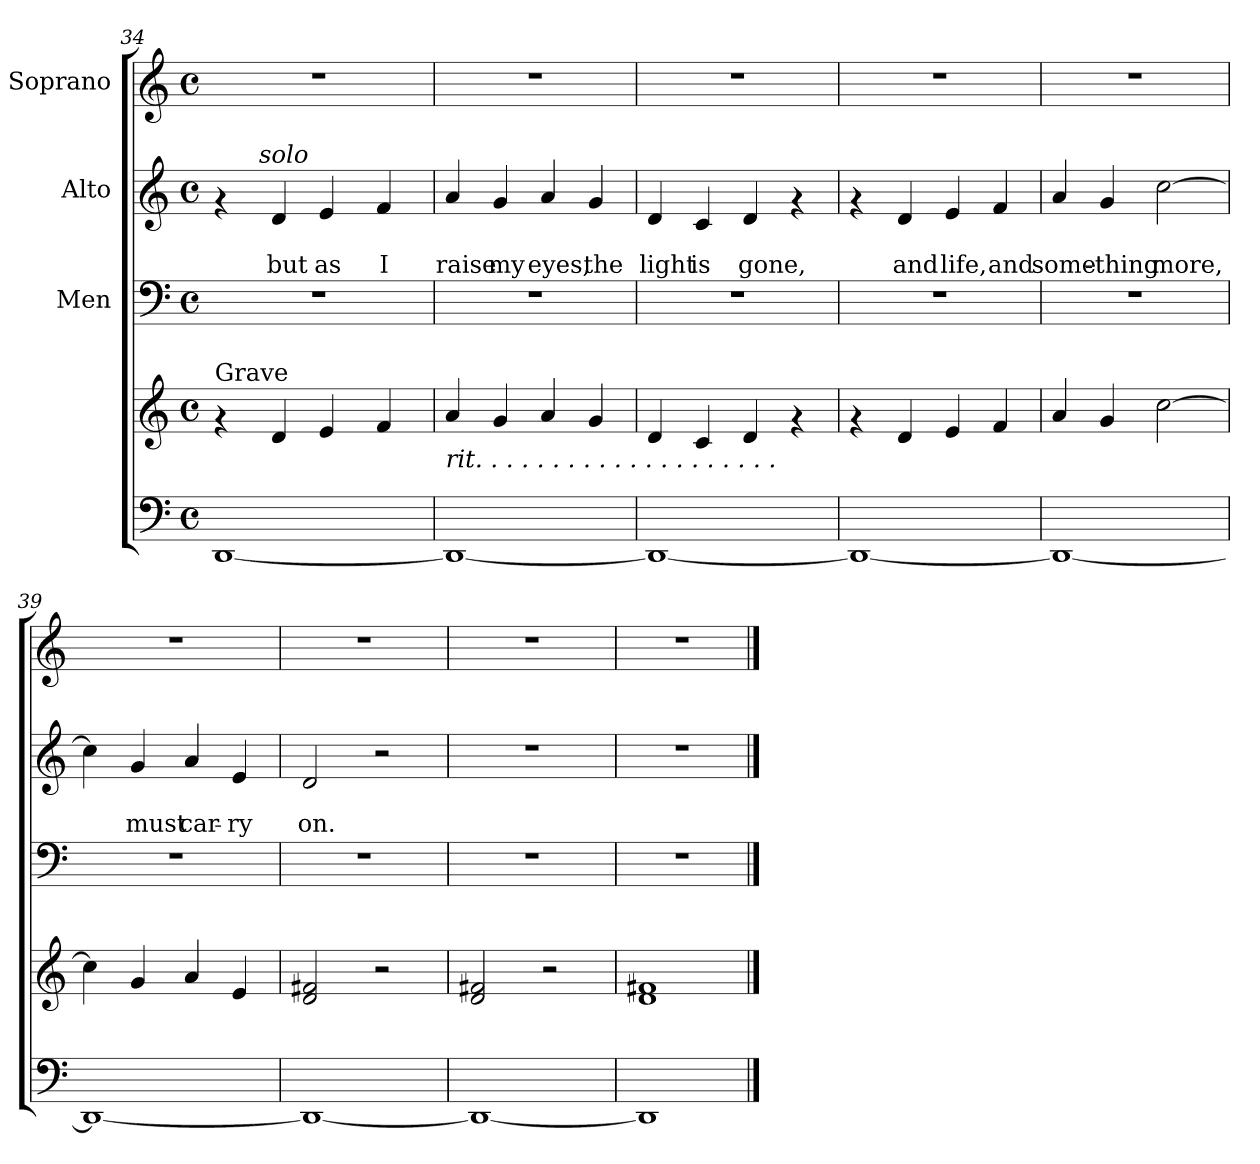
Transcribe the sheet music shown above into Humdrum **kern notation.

**kern	**kern	**kern	**kern	**text	**text	**kern
*part4	*part4	*part3	*part2	*part2	*part2	*part1
*staff5	*staff4	*staff3	*staff2	*staff2	*staff2	*staff1
*	*	*I"Men	*I"Alto	*	*	*I"Soprano
*clefF4	*clefG2	*clefF4	*clefG2	*	*	*clefG2
*k[]	*k[]	*k[]	*k[]	*	*	*k[]
*C:	*C:	*C:	*C:	*	*	*C:
*M4/4	*M4/4	*M4/4	*M4/4	*	*	*M4/4
*met(c)	*met(c)	*met(c)	*met(c)	*	*	*met(c)
=34	=34	=34	=34	=34	=34	=34
!	!LO:TX:a:t=Grave	!	!	!	!	!
*	*	*	*^	*	*	*
[<1DD	4rf	1r	4rf	8..ryy	.	.	1r
!	!	!	!	!LO:TX:a:i:t=solo	!	!	!
.	.	.	.	2ryy	.	.	.
!	!	!	!	!	!	!LO:LY:b	!
.	4d/	.	4d/	.	.	but	.
!	!	!	!	!	!	!LO:LY:b	!
.	4e/	.	4e/	.	.	as	.
.	.	.	.	4ryy	.	.	.
!	!	!	!	!	!	!LO:LY:b	!
.	4f/	.	4f/	.	.	I	.
.	.	.	.	32ryy	.	.	.
=35	=35	=35	=35	=35	=35	=35	=35
!	!LO:TX:b:i:t=rit. . . . . . . . . . . . . . . . . . . .	!	!	!	!	!	!
!	!	!	!	!	!	!LO:LY:b	!
*	*	*	*v	*v	*	*	*
1DD_	4a/	1r	4a/	.	raise	1r
!	!	!	!	!	!LO:LY:b	!
.	4g/	.	4g/	.	my	.
!	!	!	!	!	!LO:LY:b	!
.	4a/	.	4a/	.	eyes,	.
!	!	!	!	!	!LO:LY:b	!
.	4g/	.	4g/	.	the	.
=36	=36	=36	=36	=36	=36	=36
!	!	!	!	!	!LO:LY:b	!
1DD_	4d/	1r	4d/	.	light	1r
!	!	!	!	!	!LO:LY:b	!
.	4c/	.	4c/	.	is	.
!	!	!	!	!	!LO:LY:b	!
.	4d/	.	4d/	.	gone,	.
.	4rf	.	4rf	.	.	.
!!LO:LB:g=z
=37	=37	=37	=37	=37	=37	=37
1DD_	4rf	1r	4rf	.	.	1r
!	!	!	!	!	!LO:LY:b	!
.	4d/	.	4d/	.	and	.
!	!	!	!	!	!LO:LY:b	!
.	4e/	.	4e/	.	life,	.
!	!	!	!	!	!LO:LY:b	!
.	4f/	.	4f/	.	and	.
=38	=38	=38	=38	=38	=38	=38
!	!	!	!	!	!LO:LY:b	!
1DD_	4a/	1r	4a/	.	some-	1r
!	!	!	!	!	!LO:LY:b	!
.	4g/	.	4g/	.	-thing	.
!	!	!	!	!	!LO:LY:b	!
.	[>2cc\	.	[>2cc\	.	more,	.
=39	=39	=39	=39	=39	=39	=39
1DD_	4cc\]	1r	4cc\]	.	.	1r
!	!	!	!	!	!LO:LY:b	!
.	4g/	.	4g/	.	must	.
!	!	!	!	!	!LO:LY:b	!
.	4a/	.	4a/	.	car-	.
!	!	!	!	!	!LO:LY:b	!
.	4e/	.	4e/	.	-ry	.
=40	=40	=40	=40	=40	=40	=40
!	!	!	!	!	!LO:LY:b	!
1DD_	2d/ 2f#X/	1r	2d/	.	on.	1r
.	2r	.	2r	.	.	.
=41	=41	=41	=41	=41	=41	=41
1DD_	2d/ 2f#X/	1r	1r	.	.	1r
.	2r	.	.	.	.	.
=42	=42	=42	=42	=42	=42	=42
1DD]	1d 1f#X	1r	1r	.	.	1r
==	==	==	==	==	==	==
*-	*-	*-	*-	*-	*-	*-
